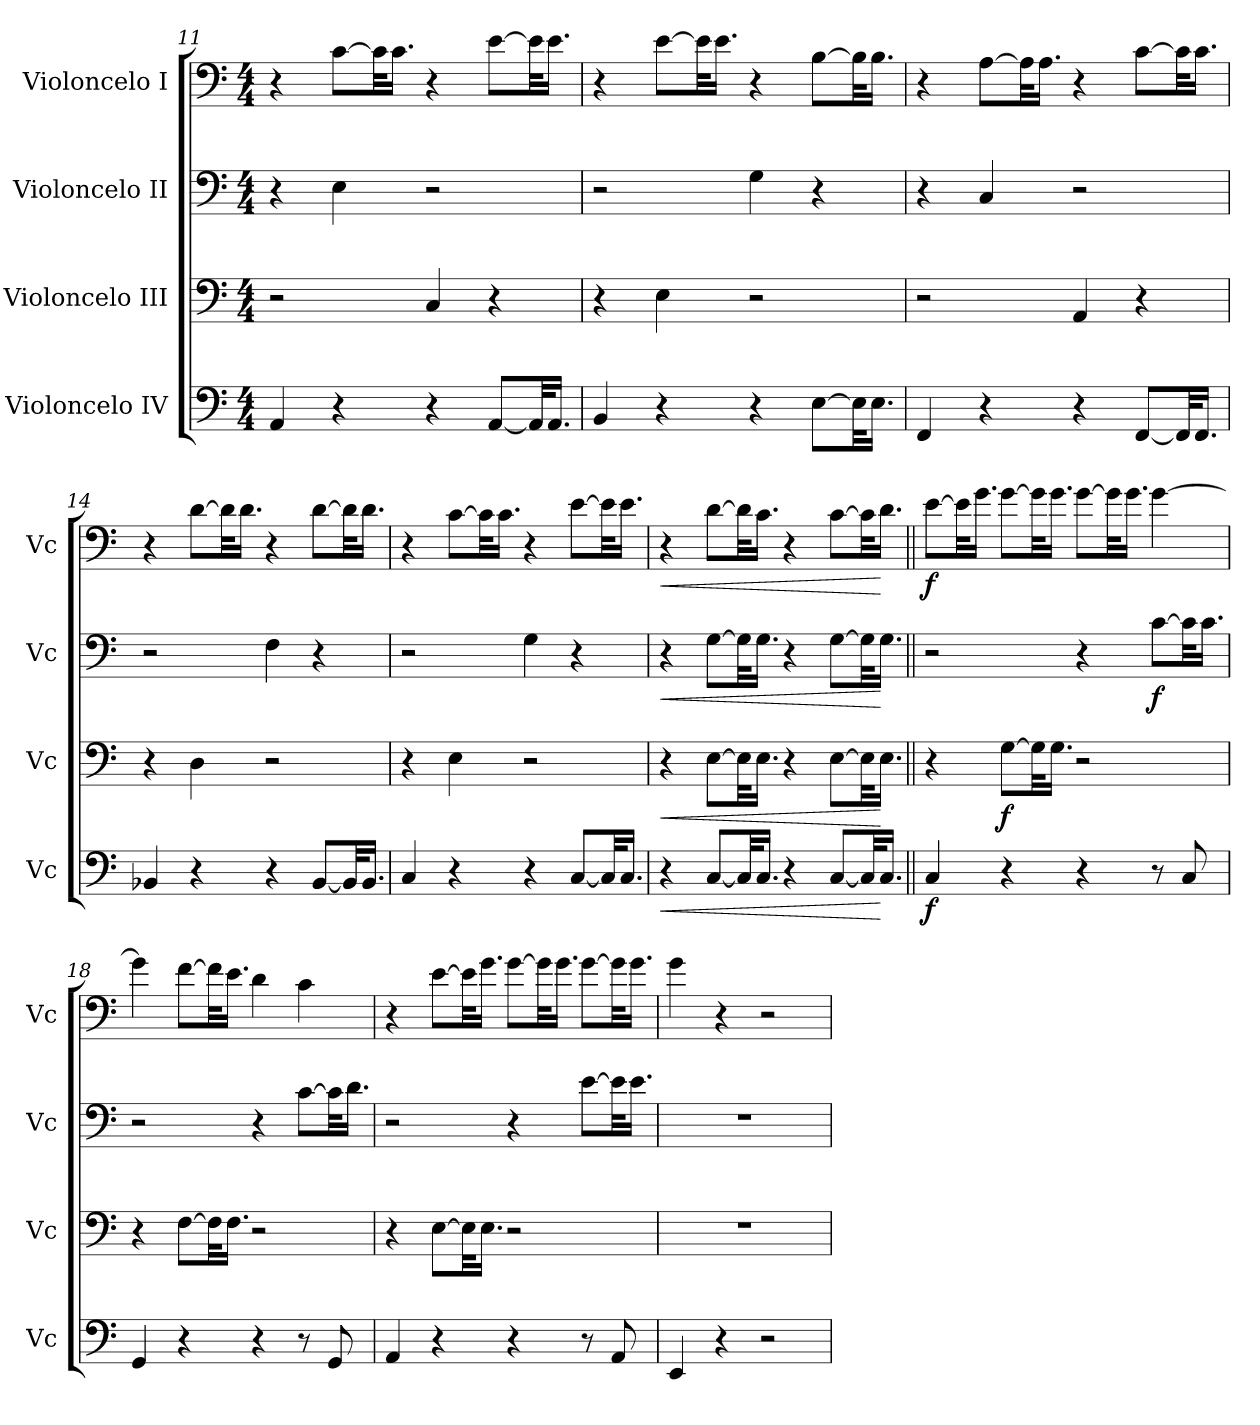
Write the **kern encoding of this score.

**kern	**dynam	**kern	**dynam	**kern	**dynam	**kern	**dynam
*part4	*part4	*part3	*part3	*part2	*part2	*part1	*part1
*staff4	*staff4	*staff3	*staff3	*staff2	*staff2	*staff1	*staff1
*I"Violoncelo IV	*	*I"Violoncelo III	*	*I"Violoncelo II	*	*I"Violoncelo I	*
*I'Vc	*	*I'Vc	*	*I'Vc	*	*I'Vc	*
*clefF4	*	*clefF4	*	*clefF4	*	*clefF4	*
*k[]	*	*k[]	*	*k[]	*	*k[]	*
*M4/4	*	*M4/4	*	*M4/4	*	*M4/4	*
=11	=11	=11	=11	=11	=11	=11	=11
4AA/	.	2r	.	4r	.	4r	.
4r	.	.	.	4E\	.	[8c\L	.
.	.	.	.	.	.	32c\KL]	.
.	.	.	.	.	.	16.c\JJ	.
4r	.	4C/	.	2r	.	4r	.
[8AA/L	.	4r	.	.	.	[8e\L	.
32AA/KL]	.	.	.	.	.	32e\KL]	.
16.AA/JJ	.	.	.	.	.	16.e\JJ	.
!!LO:PB:g=z
=12	=12	=12	=12	=12	=12	=12	=12
4BB/	.	4r	.	2r	.	4r	.
4r	.	4E\	.	.	.	[8e\L	.
.	.	.	.	.	.	32e\KL]	.
.	.	.	.	.	.	16.e\JJ	.
4r	.	2r	.	4G\	.	4r	.
[8E\L	.	.	.	4r	.	[8B\L	.
32E\KL]	.	.	.	.	.	32B\KL]	.
16.E\JJ	.	.	.	.	.	16.B\JJ	.
=13	=13	=13	=13	=13	=13	=13	=13
4FF/	.	2r	.	4r	.	4r	.
4r	.	.	.	4C/	.	[8A\L	.
.	.	.	.	.	.	32A\KL]	.
.	.	.	.	.	.	16.A\JJ	.
4r	.	4AA/	.	2r	.	4r	.
[8FF/L	.	4r	.	.	.	[8c\L	.
32FF/KL]	.	.	.	.	.	32c\KL]	.
16.FF/JJ	.	.	.	.	.	16.c\JJ	.
=14	=14	=14	=14	=14	=14	=14	=14
4BB-X/	.	4r	.	2r	.	4r	.
4r	.	4D\	.	.	.	[8d\L	.
.	.	.	.	.	.	32d\KL]	.
.	.	.	.	.	.	16.d\JJ	.
4r	.	2r	.	4F\	.	4r	.
[8BB-/L	.	.	.	4r	.	[8d\L	.
32BB-/KL]	.	.	.	.	.	32d\KL]	.
16.BB-/JJ	.	.	.	.	.	16.d\JJ	.
=15	=15	=15	=15	=15	=15	=15	=15
4C/	.	4r	.	2r	.	4r	.
4r	.	4E\	.	.	.	[8c\L	.
.	.	.	.	.	.	32c\KL]	.
.	.	.	.	.	.	16.c\JJ	.
4r	.	2r	.	4G\	.	4r	.
[8C/L	.	.	.	4r	.	[8e\L	.
32C/KL]	.	.	.	.	.	32e\KL]	.
16.C/JJ	.	.	.	.	.	16.e\JJ	.
!!LO:LB:g=z
=16	=16	=16	=16	=16	=16	=16	=16
!	!LO:HP:b	!	!LO:HP:b	!	!LO:HP:b	!	!LO:HP:b
4r	<	4r	<	4r	<	4r	<
[8C/L	.	[8E\L	.	[8G\L	.	[8d\L	.
32C/KL]	.	32E\KL]	.	32G\KL]	.	32d\KL]	.
16.C/JJ	.	16.E\JJ	.	16.G\JJ	.	16.c\JJ	.
4r	.	4r	.	4r	.	4r	.
[8C/L	.	[8E\L	.	[8G\L	.	[8c\L	.
32C/KL]	.	32E\KL]	.	32G\KL]	.	32c\KL]	.
16.C/JJ	[	16.E\JJ	[	16.G\JJ	[	16.d\JJ	[
=17||	=17||	=17||	=17||	=17||	=17||	=17||	=17||
!	!LO:DY:b	!	!	!	!	!	!LO:DY:b
4C/	f	4r	.	2r	.	[8e\L	f
.	.	.	.	.	.	32e\KL]	.
.	.	.	.	.	.	16.g\JJ	.
!	!	!	!LO:DY:b	!	!	!	!
4r	.	[8G\L	f	.	.	[8g\L	.
.	.	32G\KL]	.	.	.	32g\KL]	.
.	.	16.G\JJ	.	.	.	16.g\JJ	.
4r	.	2r	.	4r	.	[8g\L	.
.	.	.	.	.	.	32g\KL]	.
.	.	.	.	.	.	16.g\JJ	.
!	!	!	!	!	!LO:DY:b	!	!
8r	.	.	.	[8c\L	f	[4g\	.
8C/	.	.	.	32c\KL]	.	.	.
.	.	.	.	16.c\JJ	.	.	.
=18	=18	=18	=18	=18	=18	=18	=18
4GG/	.	4r	.	2r	.	4g\]	.
4r	.	[8F\L	.	.	.	[8f\L	.
.	.	32F\KL]	.	.	.	32f\KL]	.
.	.	16.F\JJ	.	.	.	16.e\JJ	.
4r	.	2r	.	4r	.	4d\	.
8r	.	.	.	[8c\L	.	4c\	.
8GG/	.	.	.	32c\KL]	.	.	.
.	.	.	.	16.d\JJ	.	.	.
!!LO:LB:g=z
=19	=19	=19	=19	=19	=19	=19	=19
4AA/	.	4r	.	2r	.	4r	.
4r	.	[8E\L	.	.	.	[8e\L	.
.	.	32E\KL]	.	.	.	32e\KL]	.
.	.	16.E\JJ	.	.	.	16.g\JJ	.
4r	.	2r	.	4r	.	[8g\L	.
.	.	.	.	.	.	32g\KL]	.
.	.	.	.	.	.	16.g\JJ	.
8r	.	.	.	[8e\L	.	[8g\L	.
8AA/	.	.	.	32e\KL]	.	32g\KL]	.
.	.	.	.	16.e\JJ	.	16.g\JJ	.
=20	=20	=20	=20	=20	=20	=20	=20
4EE/	.	1r	.	1r	.	4g\	.
4r	.	.	.	.	.	4r	.
2r	.	.	.	.	.	2r	.
=	=	=	=	=	=	=	=
*-	*-	*-	*-	*-	*-	*-	*-
